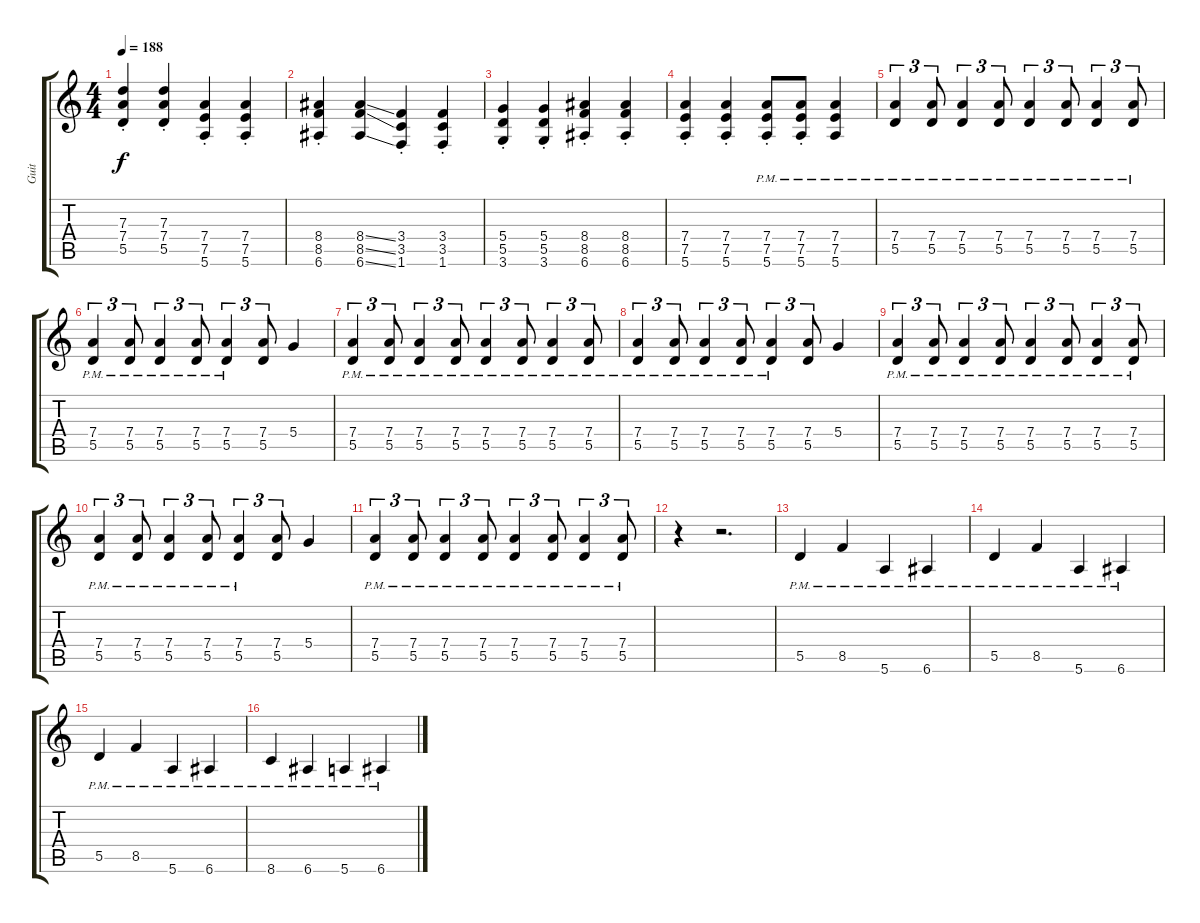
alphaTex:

\track ("Guit" "Guit") {instrument distortionguitar}
\staff {score tabs}
\tuning (E4 B3 G3 D3 A2 E2) {hide}
\ts (4 4)
\tempo 188
\clef g2
\ks c
(7.3{st} 7.4{st} 5.5{st}).4{dy f} (7.3{st} 7.4{st} 5.5{st}).4 (7.4{st} 7.5{st} 5.6{st}).4 (7.4{st} 7.5{st} 5.6{st}).4 |
(8.4{st} 8.5{st} 6.6{st}).4 (8.4{ss} 8.5{ss} 6.6{ss}).4 (3.4{st} 3.5{st} 1.6{st}).4 (3.4{st} 3.5{st} 1.6{st}).4 |
(5.4{st} 5.5{st} 3.6{st}).4 (5.4{st} 5.5{st} 3.6{st}).4 (8.4{st} 8.5{st} 6.6{st}).4 (8.4{st} 8.5{st} 6.6{st}).4 |
(7.4{st} 7.5{st} 5.6{st}).4 (7.4{st} 7.5{st} 5.6{st}).4 (7.4{pm st} 7.5{pm st} 5.6).8 (7.4{pm st} 7.5{pm st} 5.6).8 (7.4{pm} 7.5{pm} 5.6{pm}).4 |
(7.4{pm} 5.5{pm}).4{tu (3 2)} (7.4{pm} 5.5{pm}).8{tu (3 2)} (7.4{pm} 5.5{pm}).4{tu (3 2)} (7.4{pm} 5.5{pm}).8{tu (3 2)} (7.4{pm} 5.5{pm}).4{tu (3 2)} (7.4{pm} 5.5{pm}).8{tu (3 2)} (7.4{pm} 5.5{pm}).4{tu (3 2)} (7.4{pm} 5.5{pm}).8{tu (3 2)} |
(7.4{pm} 5.5{pm}).4{tu (3 2)} (7.4{pm} 5.5{pm}).8{tu (3 2)} (7.4{pm} 5.5{pm}).4{tu (3 2)} (7.4{pm} 5.5{pm}).8{tu (3 2)} (7.4{pm} 5.5{pm}).4{tu (3 2)} (7.4 5.5).8{tu (3 2)} 5.4.4 |
(7.4{pm} 5.5{pm}).4{tu (3 2)} (7.4{pm} 5.5{pm}).8{tu (3 2)} (7.4{pm} 5.5{pm}).4{tu (3 2)} (7.4{pm} 5.5{pm}).8{tu (3 2)} (7.4{pm} 5.5{pm}).4{tu (3 2)} (7.4{pm} 5.5{pm}).8{tu (3 2)} (7.4{pm} 5.5{pm}).4{tu (3 2)} (7.4{pm} 5.5{pm}).8{tu (3 2)} |
(7.4{pm} 5.5{pm}).4{tu (3 2)} (7.4{pm} 5.5{pm}).8{tu (3 2)} (7.4{pm} 5.5{pm}).4{tu (3 2)} (7.4{pm} 5.5{pm}).8{tu (3 2)} (7.4{pm} 5.5{pm}).4{tu (3 2)} (7.4 5.5).8{tu (3 2)} 5.4.4 |
(7.4{pm} 5.5{pm}).4{tu (3 2)} (7.4{pm} 5.5{pm}).8{tu (3 2)} (7.4{pm} 5.5{pm}).4{tu (3 2)} (7.4{pm} 5.5{pm}).8{tu (3 2)} (7.4{pm} 5.5{pm}).4{tu (3 2)} (7.4{pm} 5.5{pm}).8{tu (3 2)} (7.4{pm} 5.5{pm}).4{tu (3 2)} (7.4{pm} 5.5{pm}).8{tu (3 2)} |
(7.4{pm} 5.5{pm}).4{tu (3 2)} (7.4{pm} 5.5{pm}).8{tu (3 2)} (7.4{pm} 5.5{pm}).4{tu (3 2)} (7.4{pm} 5.5{pm}).8{tu (3 2)} (7.4{pm} 5.5{pm}).4{tu (3 2)} (7.4 5.5).8{tu (3 2)} 5.4.4 |
(7.4{pm} 5.5{pm}).4{tu (3 2)} (7.4{pm} 5.5{pm}).8{tu (3 2)} (7.4{pm} 5.5{pm}).4{tu (3 2)} (7.4{pm} 5.5{pm}).8{tu (3 2)} (7.4{pm} 5.5{pm}).4{tu (3 2)} (7.4{pm} 5.5{pm}).8{tu (3 2)} (7.4{pm} 5.5{pm}).4{tu (3 2)} (7.4{pm} 5.5{pm}).8{tu (3 2)} |
r.4 r.2{d} |
5.5{pm}.4 8.5{pm}.4 5.6{pm}.4 6.6{pm}.4 |
5.5{pm}.4 8.5{pm}.4 5.6{pm}.4 6.6{pm}.4 |
5.5{pm}.4 8.5{pm}.4 5.6{pm}.4 6.6{pm}.4 |
8.6{pm}.4 6.6{pm}.4 5.6{pm}.4 6.6{pm}.4
